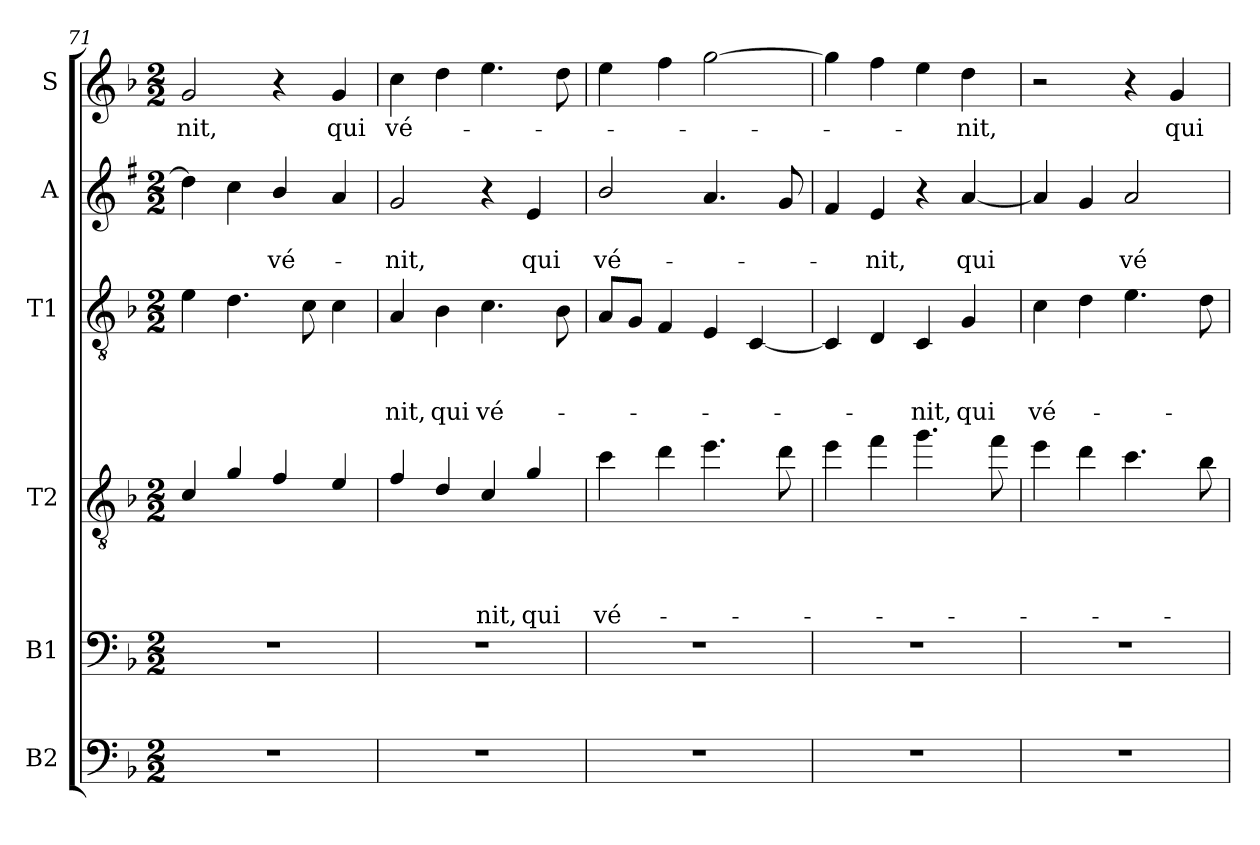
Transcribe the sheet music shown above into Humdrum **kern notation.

**kern	**kern	**kern	**text	**text	**text	**text	**kern	**text	**text	**text	**kern	**text	**text	**kern	**text
*part6	*part5	*part4	*part4	*part4	*part4	*part4	*part3	*part3	*part3	*part3	*part2	*part2	*part2	*part1	*part1
*staff6	*staff5	*staff4	*staff4	*staff4	*staff4	*staff4	*staff3	*staff3	*staff3	*staff3	*staff2	*staff2	*staff2	*staff1	*staff1
*I"B2	*I"B1	*I"T2	*	*	*	*	*I"T1	*	*	*	*I"A	*	*	*I"S	*
*clefF4	*clefF4	*clefGv2	*	*	*	*	*clefGv2	*	*	*	*clefG2	*	*	*clefG2	*
*ITrd7c12	*	*ITrd8c14	*	*	*	*	*	*	*	*	*ITrd1c2	*	*	*	*
*k[b-]	*k[b-]	*k[b-]	*	*	*	*	*k[b-]	*	*	*	*k[b-]	*	*	*k[b-]	*
*F:	*F:	*F:	*	*	*	*	*F:	*	*	*	*F:	*	*	*F:	*
*M2/2	*M2/2	*M2/2	*	*	*	*	*M2/2	*	*	*	*M2/2	*	*	*M2/2	*
=71	=71	=71	=71	=71	=71	=71	=71	=71	=71	=71	=71	=71	=71	=71	=71
!	!	!	!	!	!	!	!	!	!	!	!	!	!	!	!LO:LY:b
1r	1r	4C/	.	.	.	.	4e\	.	.	.	4cc\]	.	.	2g/	-nit,
.	.	4G/	.	.	.	.	4.d\	.	.	.	4b-\	.	.	.	.
!	!	!	!	!	!	!	!	!	!	!	!	!	!LO:LY:b	!	!
.	.	4F/	.	.	.	.	.	.	.	.	4a/	.	vé-	4r	.
.	.	.	.	.	.	.	8c\	.	.	.	.	.	.	.	.
!	!	!	!	!	!	!	!	!	!	!	!	!	!	!	!LO:LY:b
.	.	4E/	.	.	.	.	4c\	.	.	.	4g/	.	.	4g/	qui
=72	=72	=72	=72	=72	=72	=72	=72	=72	=72	=72	=72	=72	=72	=72	=72
!	!	!	!	!	!	!	!	!	!	!LO:LY:b	!	!	!LO:LY:b	!	!LO:LY:b
1r	1r	4F/	.	.	.	.	4A/	.	.	-nit,	2f/	.	-nit,	4cc\	vé-
!	!	!	!	!	!	!	!	!	!	!LO:LY:b	!	!	!	!	!
.	.	4D/	.	.	.	.	4B-\	.	.	qui	.	.	.	4dd\	.
!	!	!	!	!	!	!LO:LY:b	!	!	!	!LO:LY:b	!	!	!	!	!
.	.	4C/	.	.	.	-nit,	4.c\	.	.	vé-	4r	.	.	4.ee\	.
!	!	!	!	!	!	!LO:LY:b	!	!	!	!	!	!	!LO:LY:b	!	!
.	.	4G/	.	.	.	qui	.	.	.	.	4d/	.	qui	.	.
.	.	.	.	.	.	.	8B-\	.	.	.	.	.	.	8dd\	.
=73	=73	=73	=73	=73	=73	=73	=73	=73	=73	=73	=73	=73	=73	=73	=73
!	!	!	!	!	!	!LO:LY:b	!	!	!	!	!	!	!LO:LY:b	!	!
1r	1r	4c\	.	.	.	vé-	8A/L	.	.	.	2a/	.	vé-	4ee\	.
.	.	.	.	.	.	.	8G/J	.	.	.	.	.	.	.	.
.	.	4d\	.	.	.	.	4F/	.	.	.	.	.	.	4ff\	.
.	.	4.e\	.	.	.	.	4E/	.	.	.	4.g/	.	.	[2gg\	.
.	.	.	.	.	.	.	[4C/	.	.	.	.	.	.	.	.
.	.	8d\	.	.	.	.	.	.	.	.	8f/	.	.	.	.
!!LO:PB:g=z
=74	=74	=74	=74	=74	=74	=74	=74	=74	=74	=74	=74	=74	=74	=74	=74
1r	1r	4e\	.	.	.	.	4C/]	.	.	.	4e/	.	.	4gg\]	.
!	!	!	!	!	!	!	!	!	!	!	!	!	!LO:LY:b	!	!
.	.	4f\	.	.	.	.	4D/	.	.	.	4d/	.	-nit,	4ff\	.
!	!	!	!	!	!	!	!	!	!	!LO:LY:b	!	!	!	!	!
.	.	4.g\	.	.	.	.	4C/	.	.	-nit,	4r	.	.	4ee\	.
!	!	!	!	!	!	!	!	!	!	!LO:LY:b	!	!	!LO:LY:b	!	!LO:LY:b
.	.	.	.	.	.	.	4G/	.	.	qui	[4g/	.	qui	4dd\	-nit,
.	.	8f\	.	.	.	.	.	.	.	.	.	.	.	.	.
=75	=75	=75	=75	=75	=75	=75	=75	=75	=75	=75	=75	=75	=75	=75	=75
!	!	!	!	!	!	!	!	!	!	!LO:LY:b	!	!	!	!	!
1r	1r	4e\	.	.	.	.	4c\	.	.	vé-	4g/]	.	.	2r	.
.	.	4d\	.	.	.	.	4d\	.	.	.	4f/	.	.	.	.
!	!	!	!	!	!	!	!	!	!	!	!	!	!LO:LY:b	!	!
.	.	4.c\	.	.	.	.	4.e\	.	.	.	2g/	.	vé-	4r	.
!	!	!	!	!	!	!	!	!	!	!	!	!	!	!	!LO:LY:b
.	.	.	.	.	.	.	.	.	.	.	.	.	.	4g/	qui
.	.	8B-\	.	.	.	.	8d\	.	.	.	.	.	.	.	.
=	=	=	=	=	=	=	=	=	=	=	=	=	=	=	=
*-	*-	*-	*-	*-	*-	*-	*-	*-	*-	*-	*-	*-	*-	*-	*-
